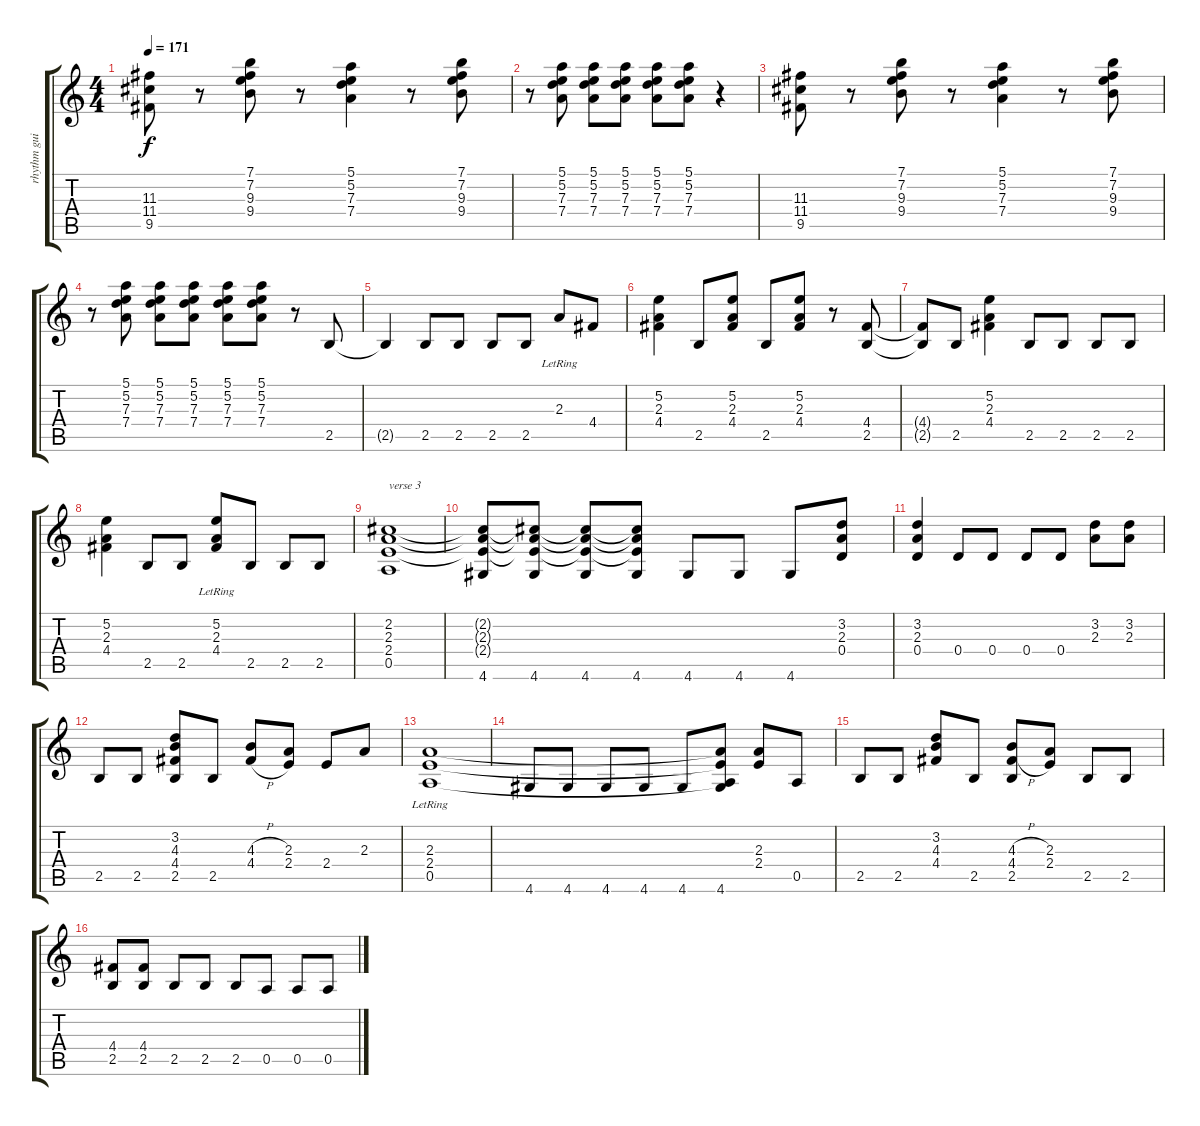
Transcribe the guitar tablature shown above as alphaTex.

\track ("rhythm guitar" "rhythm gui") {instrument overdrivenguitar}
\staff {score tabs}
\tuning (E4 B3 G3 D3 A2 E2) {hide}
\ts (4 4)
\tempo 171
\clef g2
\ks c
(11.3 11.4 9.5).8{dy f instrument overdrivenguitar} r.8 (7.1 7.2 9.3 9.4).8 r.8 (5.1 5.2 7.3 7.4).4 r.8 (7.1 7.2 9.3 9.4).8 |
r.8 (5.1 5.2 7.3 7.4).8 (5.1 5.2 7.3 7.4).8 (5.1 5.2 7.3 7.4).8 (5.1 5.2 7.3 7.4).8 (5.1 5.2 7.3 7.4).8 r.4 |
(11.3 11.4 9.5).8{instrument overdrivenguitar} r.8 (7.1 7.2 9.3 9.4).8 r.8 (5.1 5.2 7.3 7.4).4 r.8 (7.1 7.2 9.3 9.4).8 |
r.8 (5.1 5.2 7.3 7.4).8 (5.1 5.2 7.3 7.4).8 (5.1 5.2 7.3 7.4).8 (5.1 5.2 7.3 7.4).8 (5.1 5.2 7.3 7.4).8 r.8 2.5.8 |
2.5{t}.4 2.5.8{instrument electricguitarmuted} 2.5.8 2.5.8 2.5.8 2.3{lr}.8{instrument overdrivenguitar} 4.4.8 |
(5.2 2.3 4.4).4 2.5.8 (5.2 2.3 4.4).8 2.5.8 (5.2 2.3 4.4).8 r.8 (4.4 2.5).8 |
(4.4{t} 2.5{t}).8 2.5.8 (5.2 2.3 4.4).4 2.5.8{instrument electricguitarmuted} 2.5.8 2.5.8 2.5.8 |
(5.2 2.3 4.4).4{instrument overdrivenguitar} 2.5.8 2.5.8 (5.2{lr} 2.3{lr} 4.4{lr}).8 2.5.8 2.5.8 2.5.8 |
(2.2 2.3 2.4 0.5).1{txt "verse 3"} |
(2.2{t} 2.3{t} 2.4{t} 4.6).8 (2.2{t} 2.3{t} 2.4{t} 4.6).8 (2.2{t} 2.3{t} 2.4{t} 4.6).8 (2.2{t} 2.3{t} 2.4{t} 4.6).8 4.6.8 4.6.8 4.6.8 (3.2 2.3 0.4).8 |
(3.2 2.3 0.4).4 0.4.8{instrument electricguitarmuted} 0.4.8 0.4.8 0.4.8 (3.2 2.3).8{instrument overdrivenguitar} (3.2 2.3).8 |
2.5.8{instrument electricguitarmuted} 2.5.8 (3.2 4.3 4.4 2.5).8{instrument overdrivenguitar} 2.5.8 (4.3{h} 4.4{h}).8 (2.3 2.4).8 2.4.8 2.3.8 |
(2.3{lr} 2.4{lr} 0.5{lr}).1 |
4.6.8 4.6.8 4.6.8 4.6.8 4.6.8 (2.3{t} 2.4{t} 0.5{t} 4.6).8 (2.3 2.4).8 0.5.8 |
2.5.8{instrument electricguitarmuted} 2.5.8 (3.2 4.3 4.4).8 2.5.8 (4.3{h} 4.4{h} 2.5).8{instrument overdrivenguitar} (2.3 2.4).8 2.5.8{instrument electricguitarmuted} 2.5.8 |
(4.4 2.5).8 (4.4 2.5).8 2.5.8 2.5.8 2.5.8 0.5.8{instrument overdrivenguitar} 0.5.8 0.5.8
